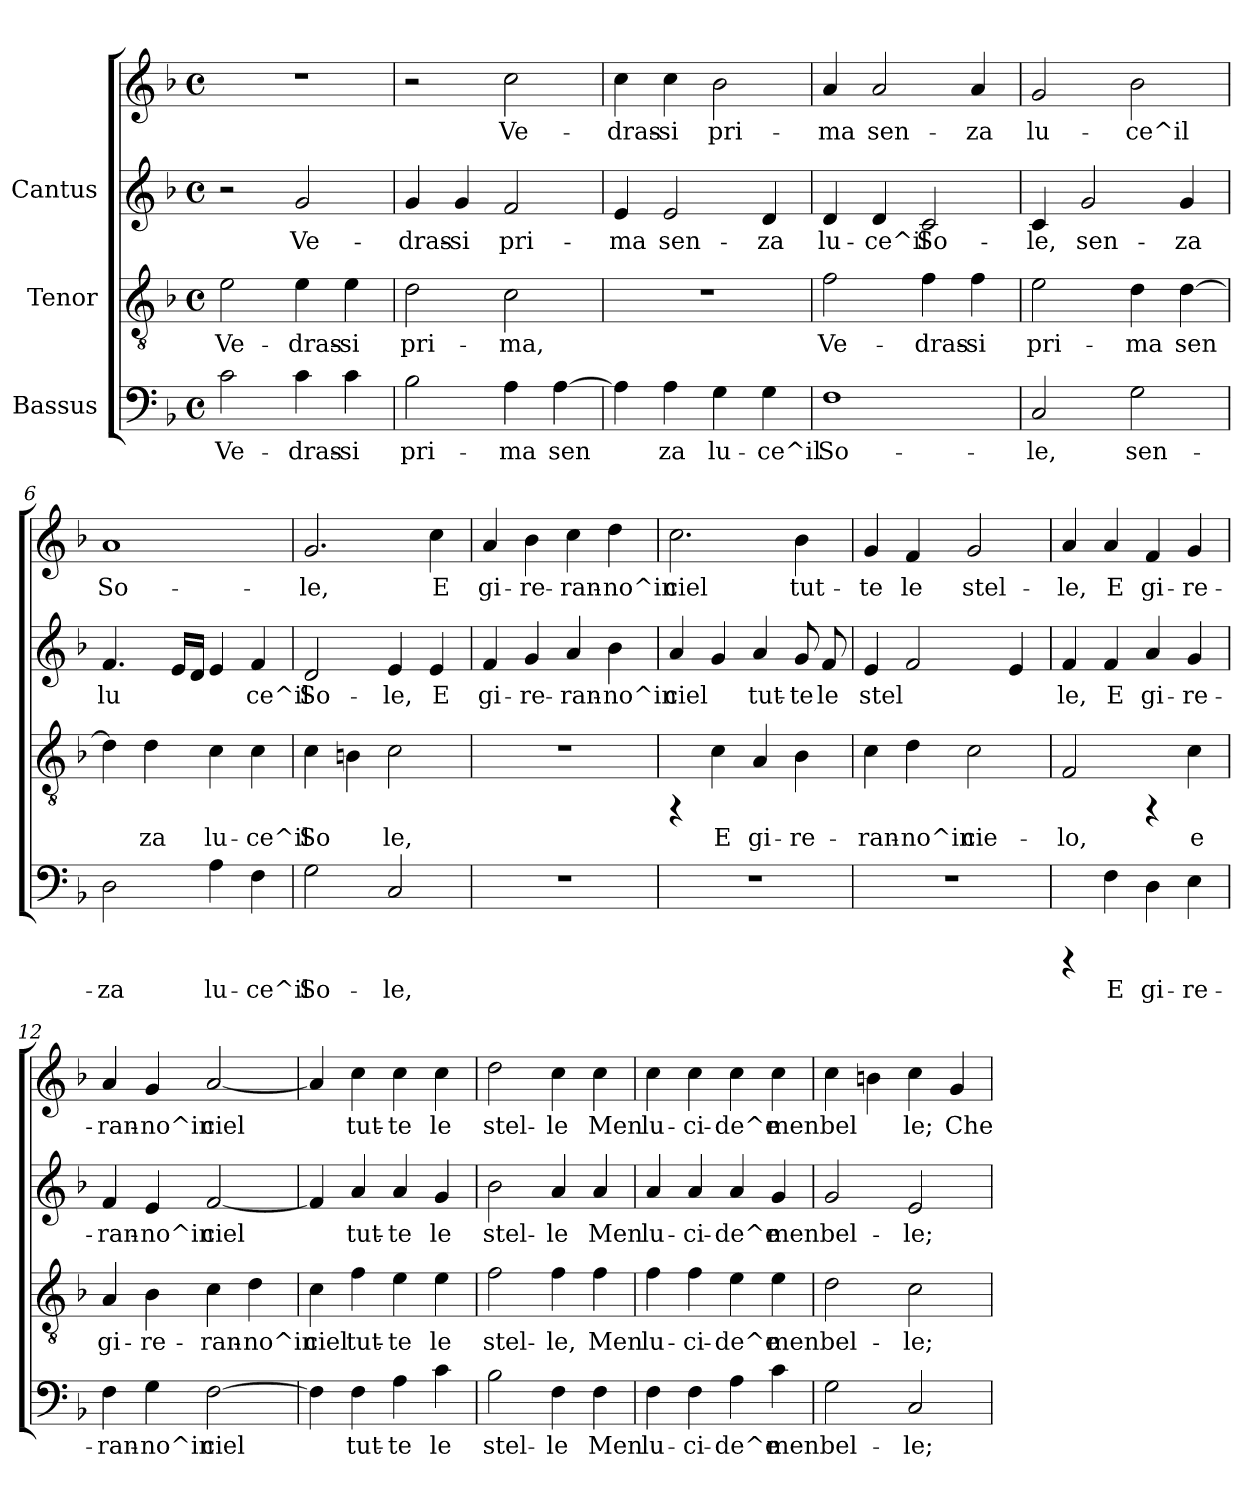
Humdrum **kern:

**kern	**text	**kern	**text	**kern	**text	**kern	**text
*part3	*part3	*part2	*part2	*part1	*part1	*part1	*part1
*staff4	*staff4	*staff3	*staff3	*staff2	*staff2	*staff1	*staff1
*I"Bassus	*	*I"Tenor	*	*I"Cantus	*	*	*
!!LO:PB:g=z
*stria5	*	*stria5	*	*stria5	*	*stria5	*
*clefF4	*	*clefGv2	*	*clefG2	*	*clefG2	*
*k[b-]	*	*k[b-]	*	*k[b-]	*	*k[b-]	*
*F:	*	*F:	*	*F:	*	*F:	*
*M4/4	*	*M4/4	*	*M4/4	*	*M4/4	*
*met(c)	*	*met(c)	*	*met(c)	*	*met(c)	*
*MM156	*	*MM156	*	*MM156	*	*MM156	*
=1	=1	=1	=1	=1	=1	=1	=1
!	!LO:LY:b:cj	!	!LO:LY:b:cj	!	!	!	!
2c\	Ve-	2e\	Ve-	2r	.	1r	.
!	!LO:LY:b:cj	!	!LO:LY:b:cj	!	!LO:LY:b:cj	!	!
4c\	-dras-	4e\	-dras-	2g/	Ve-	.	.
!	!LO:LY:b:cj	!	!LO:LY:b:cj	!	!	!	!
4c\	-si	4e\	-si	.	.	.	.
=2	=2	=2	=2	=2	=2	=2	=2
!	!LO:LY:b:cj	!	!LO:LY:b:cj	!	!LO:LY:b:cj	!	!
2B-\	pri-	2d\	pri-	4g/	-dras-	2r	.
!	!	!	!	!	!LO:LY:b:cj	!	!
.	.	.	.	4g/	-si	.	.
!	!LO:LY:b:cj	!	!LO:LY:b:cj	!	!LO:LY:b:cj	!	!LO:LY:b:cj
4A\	-ma	2c\	-ma,	2f/	pri-	2cc\	-Ve-
!	!LO:LY:b:cj	!	!	!	!	!	!
[>4A\	sen-	.	.	.	.	.	.
=3	=3	=3	=3	=3	=3	=3	=3
!	!LO:LY:b:cj	!	!	!	!LO:LY:b:cj	!	!LO:LY:b:cj
4A\]	-	1r	.	4e/	-ma	4cc\	-dras-
!	!LO:LY:b:cj	!	!	!	!LO:LY:b:cj	!	!LO:LY:b:cj
4A\	za	.	.	2e/	sen-	4cc\	-si
!	!LO:LY:b:cj	!	!	!	!	!	!LO:LY:b:cj
4G\	lu-	.	.	.	.	2b-\	pri-
!	!LO:LY:b:cj	!	!	!	!LO:LY:b:cj	!	!
4G\	-ce^il	.	.	4d/	-za	.	.
=4	=4	=4	=4	=4	=4	=4	=4
!	!LO:LY:b:cj	!	!LO:LY:b:cj	!	!LO:LY:b:cj	!	!LO:LY:b:cj
1F	So-	2f\	Ve-	4d/	lu-	4a/	ma
!	!	!	!	!	!LO:LY:b:cj	!	!LO:LY:b:cj
.	.	.	.	4d/	-ce^il	2a/	sen-
!	!	!	!LO:LY:b:cj	!	!LO:LY:b:cj	!	!
.	.	4f\	-dras-	2c/	So-	.	.
!	!	!	!LO:LY:b:cj	!	!	!	!LO:LY:b:cj
.	.	4f\	-si	.	.	4a/	-za
!!LO:LB:g=z
=5	=5	=5	=5	=5	=5	=5	=5
!	!LO:LY:b:cj	!	!LO:LY:b:cj	!	!LO:LY:b:cj	!	!LO:LY:b:cj
2C/	-le,	2e\	pri-	4c/	le,	2g/	-lu-
!	!	!	!	!	!LO:LY:b:cj	!	!
.	.	.	.	2g/	sen-	.	.
!	!LO:LY:b:cj	!	!LO:LY:b:cj	!	!	!	!LO:LY:b:cj
2G\	sen-	4d\	-ma	.	.	2b-\	-ce^il
!	!	!	!LO:LY:b:cj	!	!LO:LY:b:cj	!	!
.	.	[>4d\	sen-	4g/	-za	.	.
=6	=6	=6	=6	=6	=6	=6	=6
!	!LO:LY:b:cj	!	!LO:LY:b:cj	!	!LO:LY:b:cj	!	!LO:LY:b:cj
2D\	-za	4d\]	-	4.f/	-lu-	1a	So-
!	!	!	!LO:LY:b:cj	!	!	!	!
.	.	4d\	za	.	.	.	.
!	!	!	!	!	!LO:LY:b:cj	!	!
.	.	.	.	16e/L	-	.	.
!	!	!	!	!	!LO:LY:b:cj	!	!
.	.	.	.	16d/J	.	.	.
!	!LO:LY:b:cj	!	!LO:LY:b:cj	!	!LO:LY:b:cj	!	!
4A\	lu-	4c\	lu-	4e/	.	.	.
!	!LO:LY:b:cj	!	!LO:LY:b:cj	!	!LO:LY:b:cj	!	!
4F\	-ce^il	4c\	-ce^il	4f/	ce^il	.	.
=7	=7	=7	=7	=7	=7	=7	=7
!	!LO:LY:b:cj	!	!LO:LY:b:cj	!	!LO:LY:b:cj	!	!LO:LY:b:cj
2G\	So-	4c\	So-	2d/	So-	2.g/	le,
!	!	!	!LO:LY:b:cj	!	!	!	!
.	.	4Bn\	-	.	.	.	.
!	!LO:LY:b:cj	!	!LO:LY:b:cj	!	!LO:LY:b:cj	!	!
2C/	-le,	2c\	le,	4e/	-le,	.	.
!	!	!	!	!	!LO:LY:b:cj	!	!LO:LY:b:cj
.	.	.	.	4e/	E	4cc\	E
=8	=8	=8	=8	=8	=8	=8	=8
!	!	!	!	!	!LO:LY:b:cj	!	!LO:LY:b:cj
1r	.	1r	.	4f/	gi-	4a/	gi-
!	!	!	!	!	!LO:LY:b:cj	!	!LO:LY:b:cj
.	.	.	.	4g/	-re-	4b-\	-re-
!	!	!	!	!	!LO:LY:b:cj	!	!LO:LY:b:cj
.	.	.	.	4a/	-ran-	4cc\	-ran-
!	!	!	!	!	!LO:LY:b:cj	!	!LO:LY:b:cj
.	.	.	.	4b-\	-no^in	4dd\	-no^in
=9	=9	=9	=9	=9	=9	=9	=9
!	!	!	!	!	!LO:LY:b:cj	!	!LO:LY:b:cj
1r	.	4rFF	.	4a/	-ciel	2.cc\	ciel
!	!	!	!LO:LY:b:cj	!	!LO:LY:b:cj	!	!
.	.	4c\	E	4g/	.	.	.
!	!	!	!LO:LY:b:cj	!	!LO:LY:b:cj	!	!
.	.	4A/	gi-	4a/	tut-	.	.
!	!	!	!LO:LY:b:cj	!	!LO:LY:b:cj	!	!LO:LY:b:cj
.	.	4B-\	-re-	8g/	-te	4b-\	tut-
!	!	!	!	!	!LO:LY:b:cj	!	!
.	.	.	.	8f/	le	.	.
!!LO:LB:g=z
=10	=10	=10	=10	=10	=10	=10	=10
!	!	!	!LO:LY:b:cj	!	!LO:LY:b:cj	!	!LO:LY:b:cj
1r	.	4c\	-ran-	4e/	-stel-	4g/	te
!	!	!	!LO:LY:b:cj	!	!LO:LY:b:cj	!	!LO:LY:b:cj
.	.	4d\	-no^in	2f/	--	4f/	le
!	!	!	!LO:LY:b:cj	!	!	!	!LO:LY:b:cj
.	.	2c\	cie-	.	.	2g/	stel-
!	!	!	!	!	!LO:LY:b:cj	!	!
.	.	.	.	4e/	--	.	.
=11	=11	=11	=11	=11	=11	=11	=11
!	!	!	!LO:LY:b:cj	!	!LO:LY:b:cj	!	!LO:LY:b:cj
4rCCC	.	2F/	-lo,	4f/	-le,	4a/	-le,
!	!LO:LY:b:cj	!	!	!	!LO:LY:b:cj	!	!LO:LY:b:cj
4F\	E	.	.	4f/	E	4a/	E
!	!LO:LY:b:cj	!	!	!	!LO:LY:b:cj	!	!LO:LY:b:cj
4D\	gi-	4rFF	.	4a/	gi-	4f/	gi-
!	!LO:LY:b:cj	!	!LO:LY:b:cj	!	!LO:LY:b:cj	!	!LO:LY:b:cj
4E\	-re-	4c\	e	4g/	-re-	4g/	-re-
=12	=12	=12	=12	=12	=12	=12	=12
!	!LO:LY:b:cj	!	!LO:LY:b:cj	!	!LO:LY:b:cj	!	!LO:LY:b:cj
4F\	-ran-	4A/	gi-	4f/	ran-	4a/	-ran-
!	!LO:LY:b:cj	!	!LO:LY:b:cj	!	!LO:LY:b:cj	!	!LO:LY:b:cj
4G\	-no^in	4B-\	-re-	4e/	-no^in	4g/	-no^in
!	!LO:LY:b:cj	!	!LO:LY:b:cj	!	!LO:LY:b:cj	!	!LO:LY:b:cj
[>2F\	ciel	4c\	-ran-	[<2f/	ciel	[<2a/	ciel
!	!	!	!LO:LY:b:cj	!	!	!	!
.	.	4d\	-no^in	.	.	.	.
=13	=13	=13	=13	=13	=13	=13	=13
!	!LO:LY:b:cj	!	!LO:LY:b:cj	!	!LO:LY:b:cj	!	!LO:LY:b:cj
4F\]	.	4c\	ciel	4f/]	.	4a/]	.
!	!LO:LY:b:cj	!	!LO:LY:b:cj	!	!LO:LY:b:cj	!	!LO:LY:b:cj
4F\	tut-	4f\	tut-	4a/	tut-	4cc\	tut-
!	!LO:LY:b:cj	!	!LO:LY:b:cj	!	!LO:LY:b:cj	!	!LO:LY:b:cj
4A\	-te	4e\	-te	4a/	-te	4cc\	-te
!	!LO:LY:b:cj	!	!LO:LY:b:cj	!	!LO:LY:b:cj	!	!LO:LY:b:cj
4c\	le	4e\	le	4g/	le	4cc\	le
=14	=14	=14	=14	=14	=14	=14	=14
!	!LO:LY:b:cj	!	!LO:LY:b:cj	!	!LO:LY:b:cj	!	!LO:LY:b:cj
2B-\	stel-	2f\	stel-	2b-\	stel-	2dd\	stel-
!	!LO:LY:b:cj	!	!LO:LY:b:cj	!	!LO:LY:b:cj	!	!LO:LY:b:cj
4F\	-le	4f\	-le,	4a/	-le	4cc\	-le
!	!LO:LY:b:cj	!	!LO:LY:b:cj	!	!LO:LY:b:cj	!	!LO:LY:b:cj
4F\	Men	4f\	Men	4a/	Men	4cc\	Men
!!LO:PB:g=z
=15	=15	=15	=15	=15	=15	=15	=15
!	!LO:LY:b:cj	!	!LO:LY:b:cj	!	!LO:LY:b:cj	!	!LO:LY:b:cj
4F\	lu-	4f\	lu-	4a/	lu-	4cc\	lu-
!	!LO:LY:b:cj	!	!LO:LY:b:cj	!	!LO:LY:b:cj	!	!LO:LY:b:cj
4F\	-ci-	4f\	-ci-	4a/	-ci-	4cc\	-ci-
!	!LO:LY:b:cj	!	!LO:LY:b:cj	!	!LO:LY:b:cj	!	!LO:LY:b:cj
4A\	-de^e	4e\	-de^e	4a/	-de^e	4cc\	-de^e
!	!LO:LY:b:cj	!	!LO:LY:b:cj	!	!LO:LY:b:cj	!	!LO:LY:b:cj
4c\	men	4e\	men	4g/	men	4cc\	men
=16	=16	=16	=16	=16	=16	=16	=16
!	!LO:LY:b:cj	!	!LO:LY:b:cj	!	!LO:LY:b:cj	!	!LO:LY:b:cj
2G\	bel-	2d\	bel-	2g/	bel-	4cc\	bel-
!	!	!	!	!	!	!	!LO:LY:b:cj
.	.	.	.	.	.	4bn\	-
!	!LO:LY:b:cj	!	!LO:LY:b:cj	!	!LO:LY:b:cj	!	!LO:LY:b:cj
2C/	-le;	2c\	-le;	2e/	-le;	4cc\	le;
!	!	!	!	!	!	!	!LO:LY:b:cj
.	.	.	.	.	.	4g/	Che
=	=	=	=	=	=	=	=
*-	*-	*-	*-	*-	*-	*-	*-
